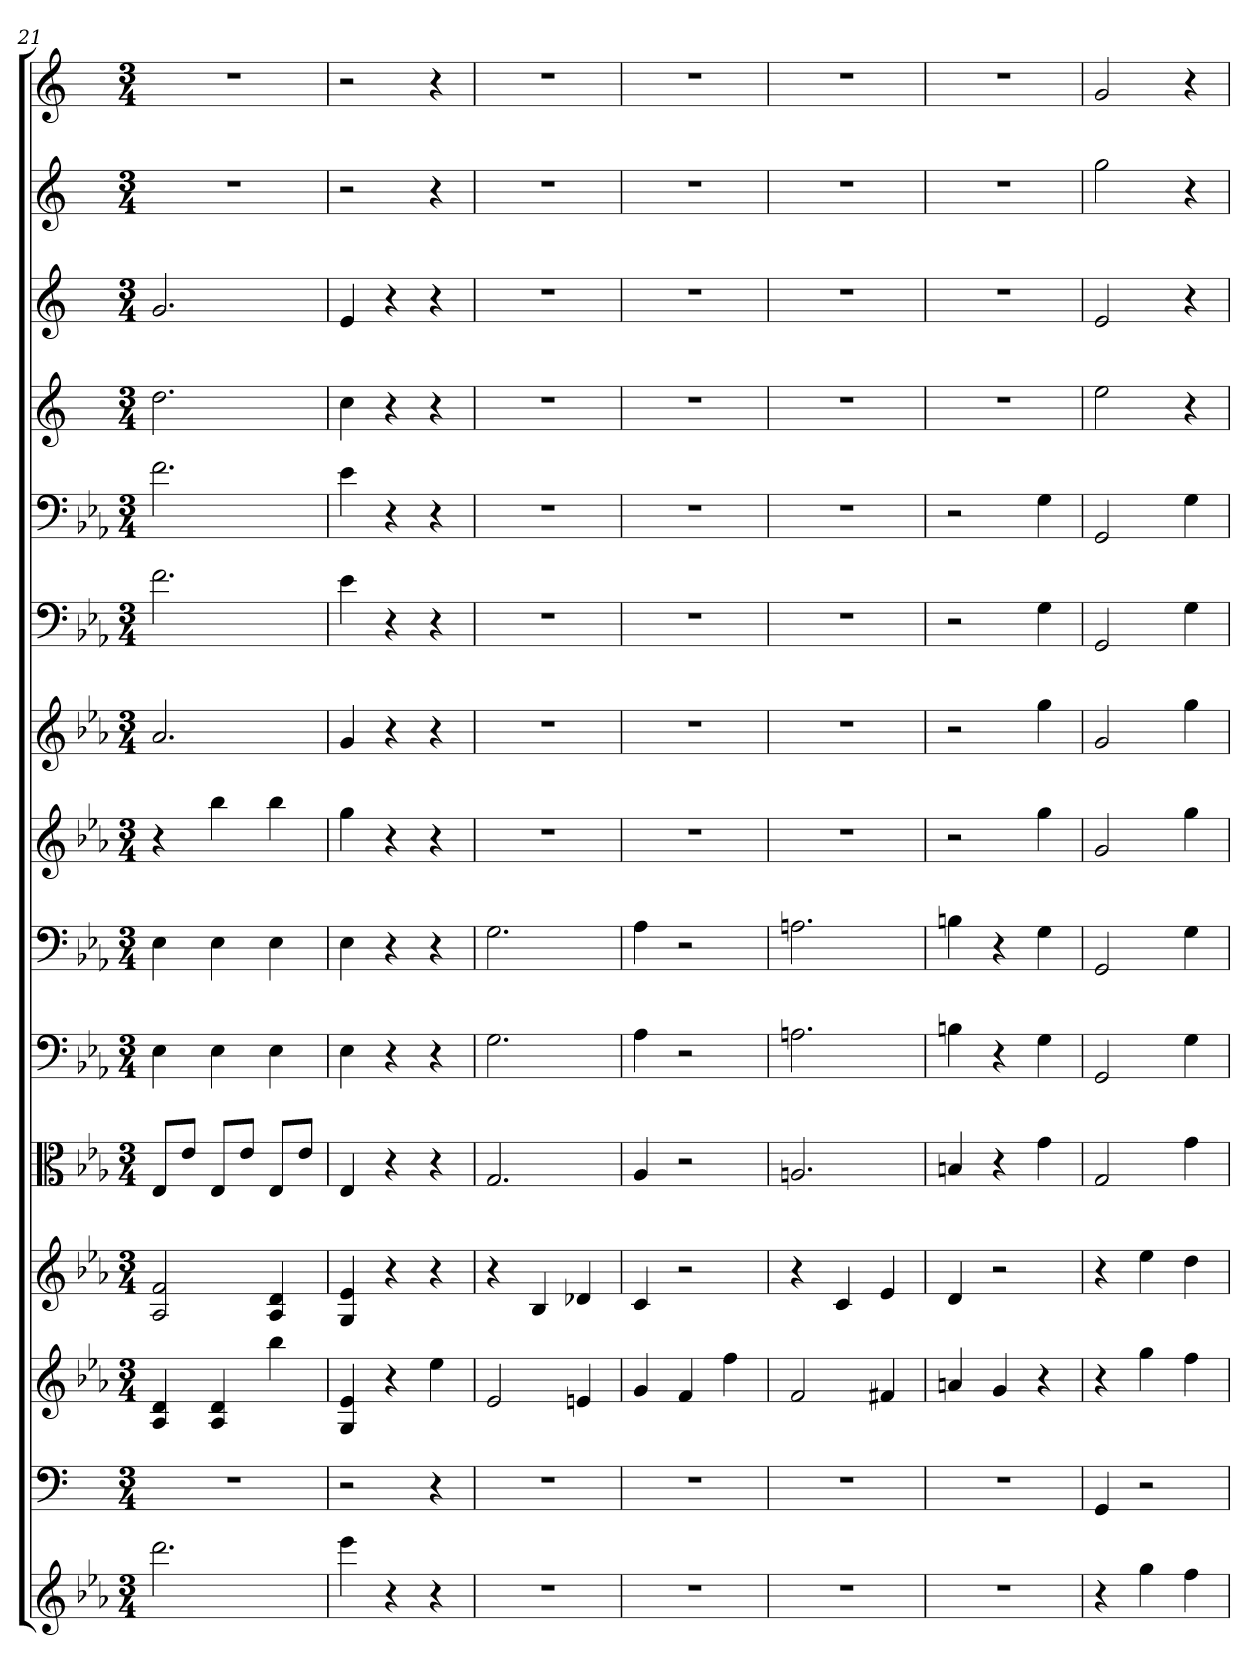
**kern	**kern	**kern	**kern	**kern	**kern	**kern	**kern	**kern	**kern	**kern	**kern	**kern	**kern	**kern
*part15	*part14	*part13	*part12	*part11	*part10	*part9	*part8	*part7	*part6	*part5	*part4	*part3	*part2	*part1
*staff15	*staff14	*staff13	*staff12	*staff11	*staff10	*staff9	*staff8	*staff7	*staff6	*staff5	*staff4	*staff3	*staff2	*staff1
*	*clefF4	*	*	*clefC3	*clefF4	*clefF4	*	*	*clefF4	*clefF4	*	*	*	*
*k[b-e-a-]	*k[]	*k[b-e-a-]	*k[b-e-a-]	*k[b-e-a-]	*k[b-e-a-]	*k[b-e-a-]	*k[b-e-a-]	*k[b-e-a-]	*k[b-e-a-]	*k[b-e-a-]	*k[]	*k[]	*k[]	*k[]
*M3/4	*M3/4	*M3/4	*M3/4	*M3/4	*M3/4	*M3/4	*M3/4	*M3/4	*M3/4	*M3/4	*M3/4	*M3/4	*M3/4	*M3/4
=21	=21	=21	=21	=21	=21	=21	=21	=21	=21	=21	=21	=21	=21	=21
2.ddd	2.r	4A- 4d	2A- 2f	8E-/L	4E-	4E-	4r	2.a-	2.f	2.f	2.dd	2.g	2.r	2.r
.	.	.	.	8e-/J	.	.	.	.	.	.	.	.	.	.
.	.	4A- 4d	.	8E-/L	4E-	4E-	4bb-	.	.	.	.	.	.	.
.	.	.	.	8e-/J	.	.	.	.	.	.	.	.	.	.
.	.	4bb-	4A- 4d	8E-/L	4E-	4E-	4bb-	.	.	.	.	.	.	.
.	.	.	.	8e-/J	.	.	.	.	.	.	.	.	.	.
=22	=22	=22	=22	=22	=22	=22	=22	=22	=22	=22	=22	=22	=22	=22
4eee-	2r	4G 4e-	4G 4e-	4E-	4E-	4E-	4gg	4g	4e-	4e-	4cc	4e	2r	2r
4r	.	4r	4r	4r	4r	4r	4r	4r	4r	4r	4r	4r	.	.
4r	4r	4ee-	4r	4r	4r	4r	4r	4r	4r	4r	4r	4r	4r	4r
=23	=23	=23	=23	=23	=23	=23	=23	=23	=23	=23	=23	=23	=23	=23
2.r	2.r	2e-	4r	2.G	2.G	2.G	2.r	2.r	2.r	2.r	2.r	2.r	2.r	2.r
.	.	.	4B-	.	.	.	.	.	.	.	.	.	.	.
.	.	4en	4d-X	.	.	.	.	.	.	.	.	.	.	.
=24	=24	=24	=24	=24	=24	=24	=24	=24	=24	=24	=24	=24	=24	=24
2.r	2.r	4g	4c	4A-	4A-	4A-	2.r	2.r	2.r	2.r	2.r	2.r	2.r	2.r
.	.	4f	2r	2r	2r	2r	.	.	.	.	.	.	.	.
.	.	4ff	.	.	.	.	.	.	.	.	.	.	.	.
=25	=25	=25	=25	=25	=25	=25	=25	=25	=25	=25	=25	=25	=25	=25
2.r	2.r	2f	4r	2.An	2.An	2.An	2.r	2.r	2.r	2.r	2.r	2.r	2.r	2.r
.	.	.	4c	.	.	.	.	.	.	.	.	.	.	.
.	.	4f#X	4e-	.	.	.	.	.	.	.	.	.	.	.
=26	=26	=26	=26	=26	=26	=26	=26	=26	=26	=26	=26	=26	=26	=26
2.r	2.r	4an	4d	4Bn	4Bn	4Bn	2r	2r	2r	2r	2.r	2.r	2.r	2.r
.	.	4g	2r	4r	4r	4r	.	.	.	.	.	.	.	.
.	.	4r	.	4g	4G	4G	4gg	4gg	4G	4G	.	.	.	.
=27	=27	=27	=27	=27	=27	=27	=27	=27	=27	=27	=27	=27	=27	=27
4r	4GG	4r	4r	2G	2GG	2GG	2g	2g	2GG	2GG	2ee	2e	2gg	2g
4gg	2r	4gg	4ee-	.	.	.	.	.	.	.	.	.	.	.
4ff	.	4ff	4dd	4g	4G	4G	4gg	4gg	4G	4G	4r	4r	4r	4r
=	=	=	=	=	=	=	=	=	=	=	=	=	=	=
*-	*-	*-	*-	*-	*-	*-	*-	*-	*-	*-	*-	*-	*-	*-
